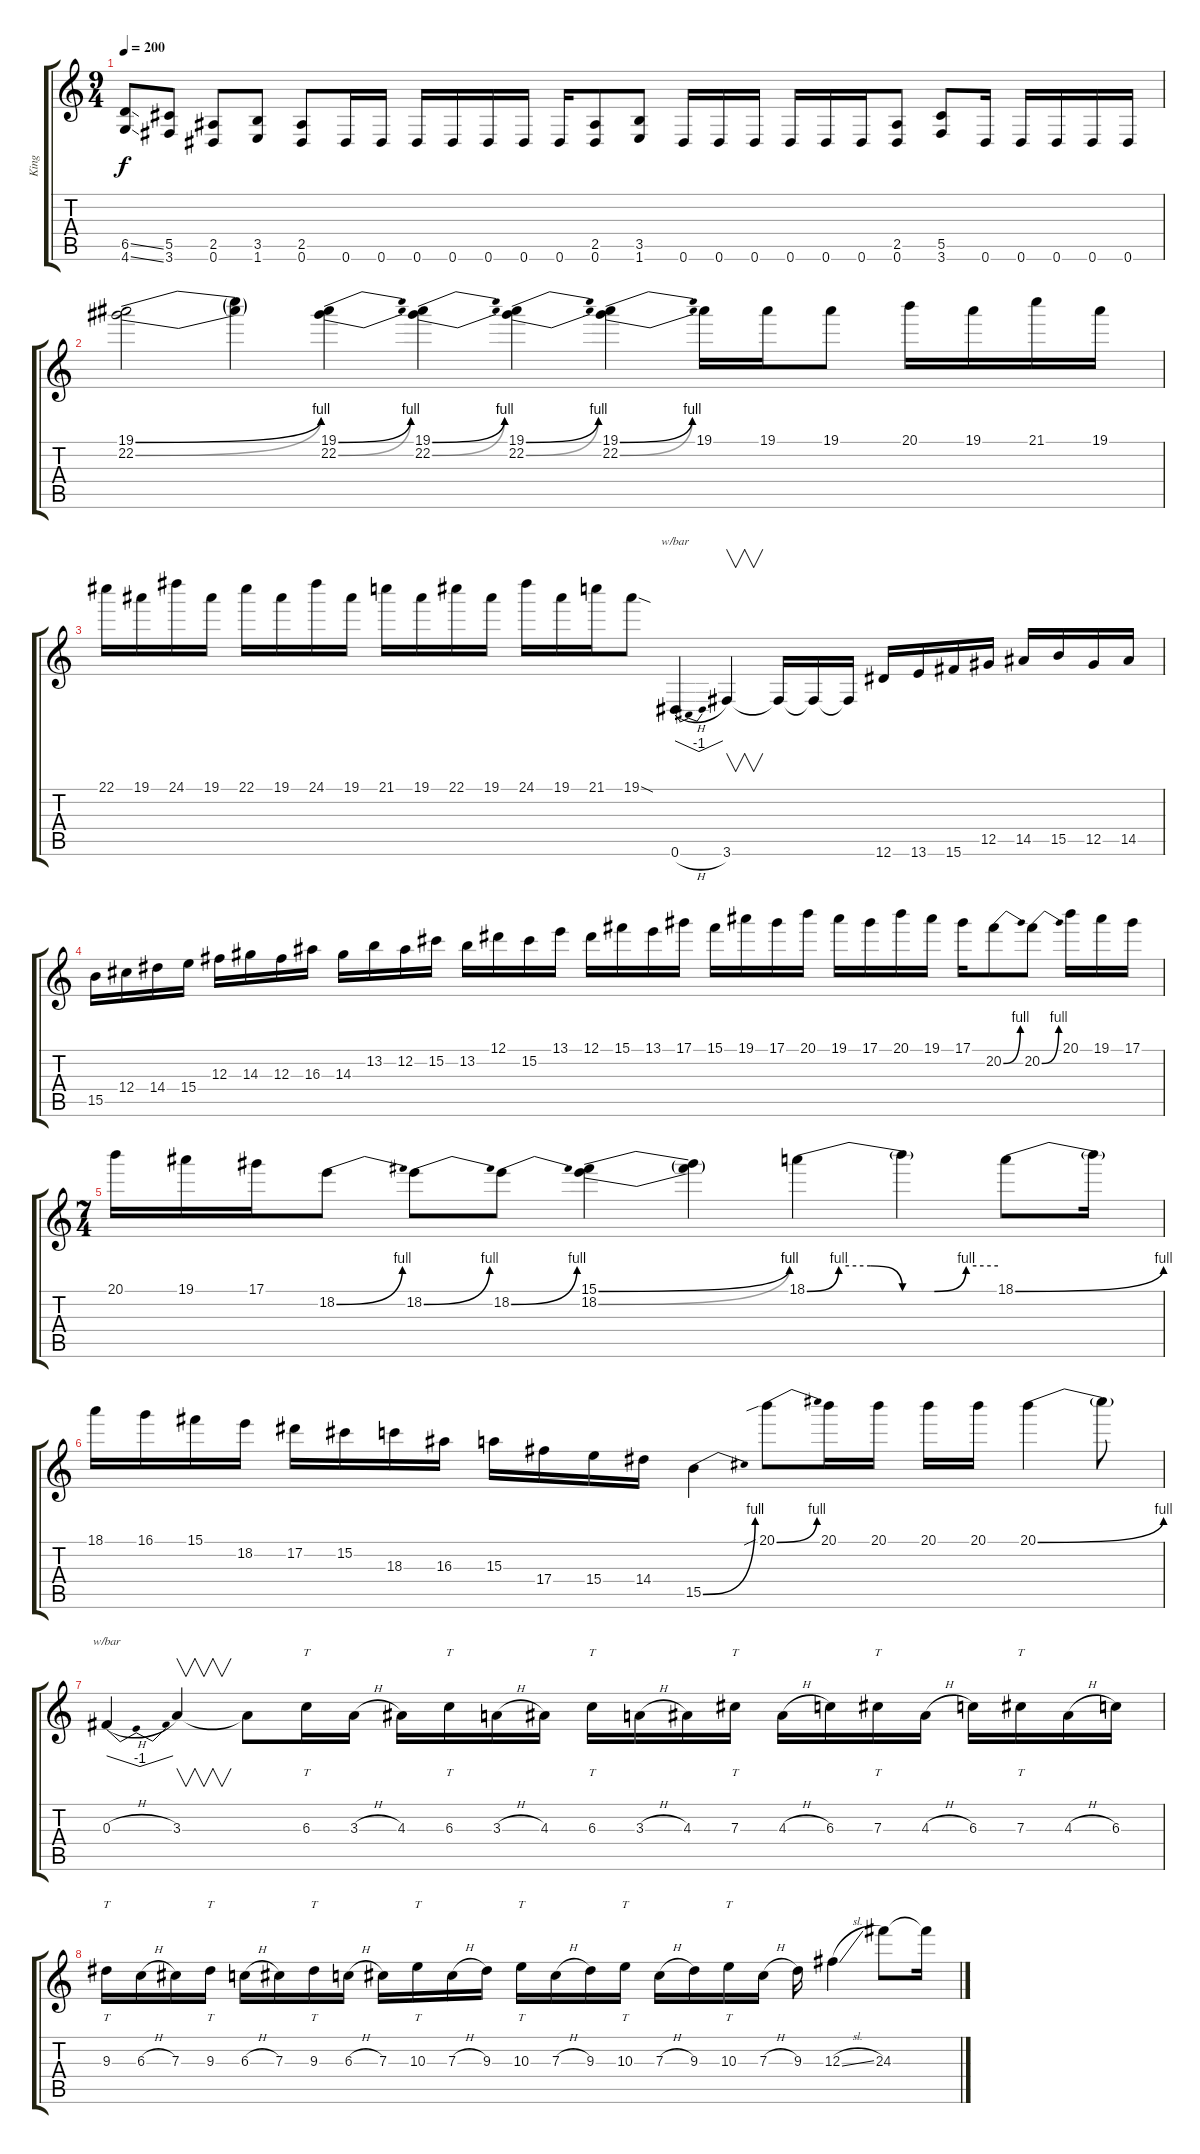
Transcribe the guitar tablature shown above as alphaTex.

\track ("King" "King") {instrument distortionguitar}
\staff {score tabs}
\tuning (Eb4 Bb3 Gb3 Db3 Ab2 Eb2) {hide}
\ts (9 4)
\tempo 200
\clef g2
\ks c
(6.5{ss} 4.6{ss}).8{dy f volume 10} (5.5 3.6).8 (2.5 0.6).8 (3.5 1.6).8 (2.5 0.6).8 0.6.16 0.6.16 0.6.16 0.6.16 0.6.16 0.6.16 0.6.16 (2.5 0.6).8 (3.5 1.6).8 0.6.16 0.6.16 0.6.16 0.6.16 0.6.16 0.6.16 (2.5 0.6).8 (5.5 3.6).8 0.6.16 0.6.16 0.6.16 0.6.16 0.6.16 |
(19.1{be (bend 0 0 60 4)} 22.2{be (bend 0 0 60 4)}).2 (19.1{t} 22.2{t}).4 (19.1{be (bend 0 0 60 4)} 22.2{be (bend 0 0 60 4)}).4 (19.1{be (bend 0 0 60 4)} 22.2{be (bend 0 0 60 4)}).4 (19.1{be (bend 0 0 60 4)} 22.2{be (bend 0 0 60 4)}).4 (19.1{be (bend 0 0 60 4)} 22.2{be (bend 0 0 60 4)}).4 19.1.16 19.1.16 19.1.8 20.1.16 19.1.16 21.1.16 19.1.16 |
22.1.16 19.1.16 24.1.16 19.1.16 22.1.16 19.1.16 24.1.16 19.1.16 21.1.16 19.1.16 22.1.16 19.1.16 24.1.16 19.1.16 21.1.16 19.1{sod}.8 0.6{h}.4{tbe (dip default 0 0 30 -4 60 0)} 3.6.4{v} 3.6{t}.16 3.6{t}.16 3.6{t}.16 12.6.16 13.6.16 15.6.16 12.5.16 14.5.16 15.5.16 12.5.16 14.5.16 |
15.5.16 12.4.16 14.4.16 15.4.16 12.3.16 14.3.16 12.3.16 16.3.16 14.3.16 13.2.16 12.2.16 15.2.16 13.2.16 12.1.16 15.2.16 13.1.16 12.1.16 15.1.16 13.1.16 17.1.16 15.1.16 19.1.16 17.1.16 20.1.16 19.1.16 17.1.16 20.1.16 19.1.16 17.1.16 20.2{be (bend 0 0 60 4)}.8 20.2{be (bend 0 0 60 4)}.8 20.1.16 19.1.16 17.1.16 |
\ts (7 4)
20.1.16 19.1.16 17.1.16 18.2{be (bend 0 0 60 4)}.8 18.2{be (bend 0 0 60 4)}.8 18.2{be (bend 0 0 60 4)}.8 (15.1{be (bend 0 0 60 4)} 18.2{be (bend 0 0 60 4)}).4 (15.1{t} 18.2{t}).4 18.1{be (custom 0 0 10 4 20 4 30 0 40 0 50 4 60 4)}.4 18.1{t}.4 18.1{be (bend 0 0 60 4)}.8 18.1{t}.16 |
18.1.16 16.1.16 15.1.16 18.2.16 17.2.16 15.2.16 18.3.16 16.3.16 15.3.16 17.4.16 15.4.16 14.4.16 15.5{be (bend 0 0 60 4)}.4 20.1{be (bend 0 0 60 4) sib}.8 20.1.16 20.1.16 20.1.16 20.1.16 20.1{be (bend 0 0 60 4)}.4 20.1{t}.8 |
0.3{h}.4{tbe (dip default 0 0 30 -4 60 0)} 3.3.4{v} 3.3{t}.8 6.3.16{tt} 3.3{h}.16 4.3.16 6.3.16{tt} 3.3{h}.16 4.3.16 6.3.16{tt} 3.3{h}.16 4.3.16 7.3.16{tt} 4.3{h}.16 6.3.16 7.3.16{tt} 4.3{h}.16 6.3.16 7.3.16{tt} 4.3{h}.16 6.3.16 |
9.3.16{tt} 6.3{h}.16 7.3.16 9.3.16{tt} 6.3{h}.16 7.3.16 9.3.16{tt} 6.3{h}.16 7.3.16 10.3.16{tt} 7.3{h}.16 9.3.16 10.3.16{tt} 7.3{h}.16 9.3.16 10.3.16{tt} 7.3{h}.16 9.3.16 10.3.16{tt} 7.3{h}.16 9.3.16 12.3{sl}.4 24.3.8 24.3{t}.16
